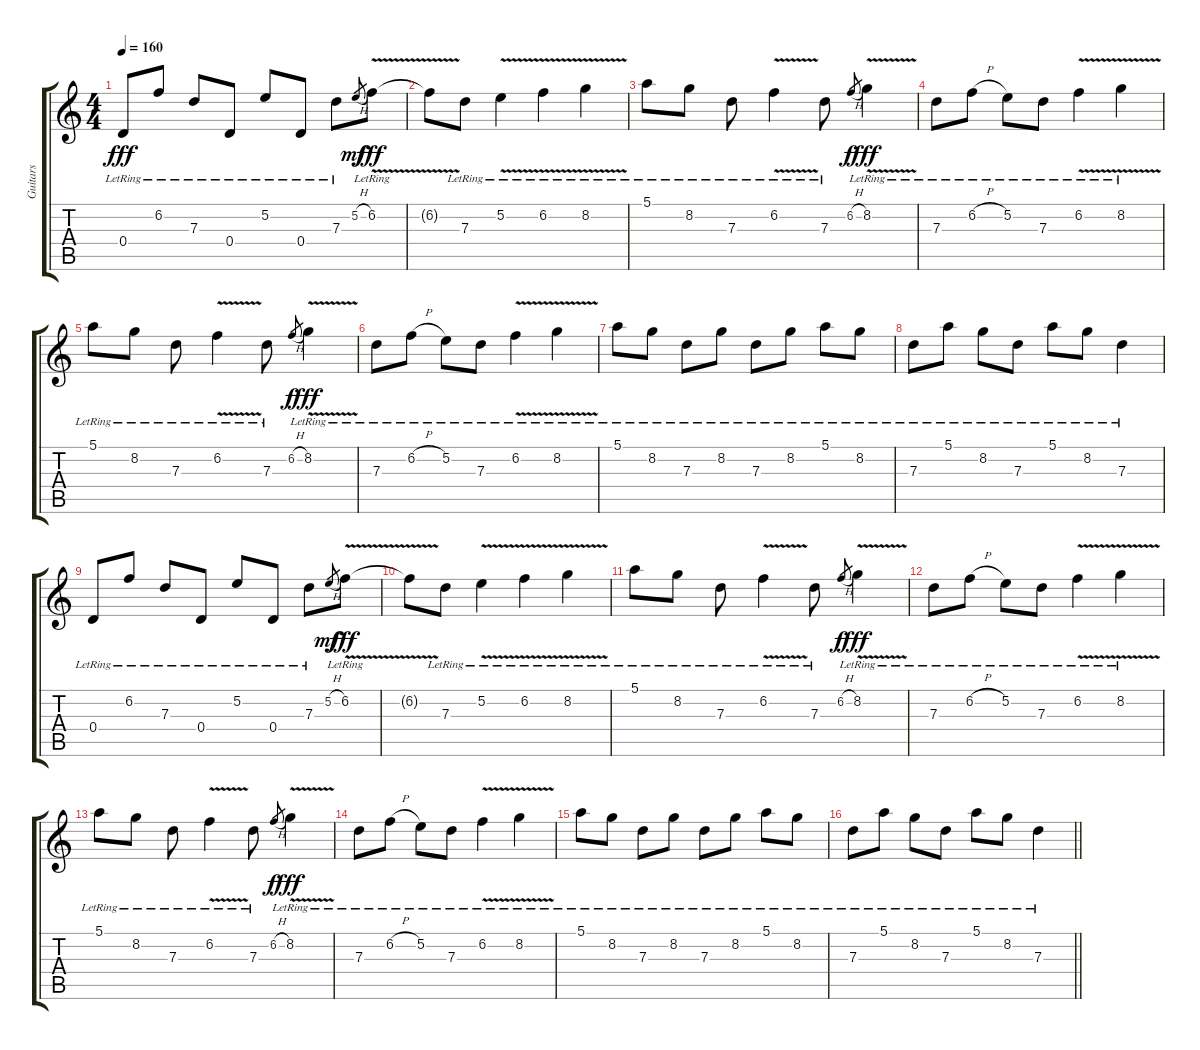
\track ("Guitars" "Guitars") {instrument electricguitarjazz}
\staff {score tabs}
\tuning (E4 B3 G3 D3 A2 E2) {hide}
\ts (4 4)
\section ("" "")
\tempo 160
\clef g2
\ks c
0.4{lr}.8{dy fff} 6.2{lr}.8 7.3{lr}.8 0.4{lr}.8 5.2{lr}.8 0.4{lr}.8 7.3{lr}.8 5.2{h}.8{gr dy mf} 6.2{v lr}.8{dy fff} |
6.2{t}.8 7.3{lr}.8 5.2{v lr}.4 6.2{v lr}.4 8.2{v lr}.4 |
5.1{lr}.8 8.2{lr}.8 7.3{lr}.8 6.2{v lr}.4 7.3{lr}.8 6.2{h}.8{gr dy f} 8.2{v lr}.4{dy fff} |
7.3{lr}.8 6.2{h lr}.8 5.2{lr}.8 7.3{lr}.8 6.2{v lr}.4 8.2{v lr}.4 |
5.1{lr}.8 8.2{lr}.8 7.3{lr}.8 6.2{v lr}.4 7.3{lr}.8 6.2{h}.8{gr dy f} 8.2{v lr}.4{dy fff} |
7.3{lr}.8 6.2{h lr}.8 5.2{lr}.8 7.3{lr}.8 6.2{v lr}.4 8.2{v lr}.4 |
5.1{lr}.8 8.2{lr}.8 7.3{lr}.8 8.2{lr}.8 7.3{lr}.8 8.2{lr}.8 5.1{lr}.8 8.2{lr}.8 |
7.3{lr}.8 5.1{lr}.8 8.2{lr}.8 7.3{lr}.8 5.1{lr}.8 8.2{lr}.8 7.3{lr}.4 |
0.4{lr}.8 6.2{lr}.8 7.3{lr}.8 0.4{lr}.8 5.2{lr}.8 0.4{lr}.8 7.3{lr}.8 5.2{h}.8{gr dy mf} 6.2{v lr}.8{dy fff} |
6.2{t}.8 7.3{lr}.8 5.2{v lr}.4 6.2{v lr}.4 8.2{v lr}.4 |
5.1{lr}.8 8.2{lr}.8 7.3{lr}.8 6.2{v lr}.4 7.3{lr}.8 6.2{h}.8{gr dy f} 8.2{v lr}.4{dy fff} |
7.3{lr}.8 6.2{h lr}.8 5.2{lr}.8 7.3{lr}.8 6.2{v lr}.4 8.2{v lr}.4 |
5.1{lr}.8 8.2{lr}.8 7.3{lr}.8 6.2{v lr}.4 7.3{lr}.8 6.2{h}.8{gr dy f} 8.2{v lr}.4{dy fff} |
7.3{lr}.8 6.2{h lr}.8 5.2{lr}.8 7.3{lr}.8 6.2{v lr}.4 8.2{v lr}.4 |
5.1{lr}.8 8.2{lr}.8 7.3{lr}.8 8.2{lr}.8 7.3{lr}.8 8.2{lr}.8 5.1{lr}.8 8.2{lr}.8 |
\barLineRight lightlight
7.3{lr}.8 5.1{lr}.8 8.2{lr}.8 7.3{lr}.8 5.1{lr}.8 8.2{lr}.8 7.3{lr}.4
